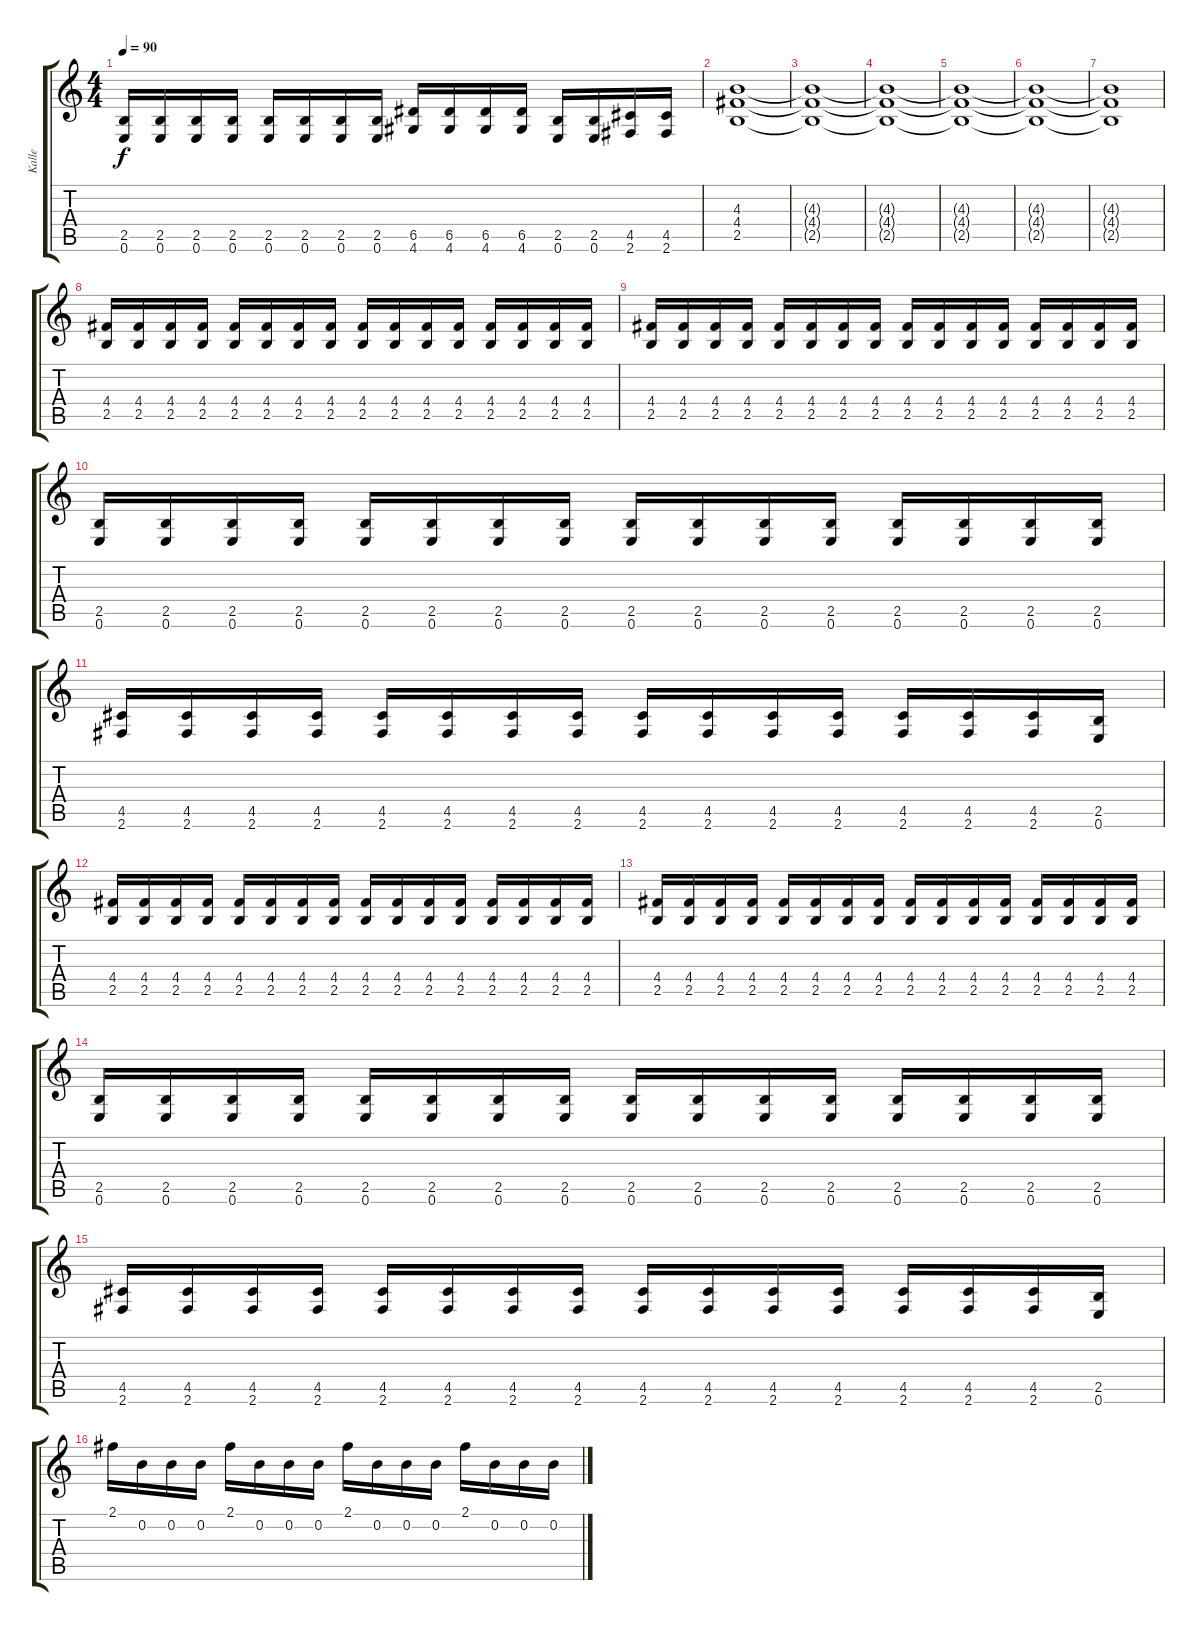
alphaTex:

\track ("Kalle" "Kalle") {instrument distortionguitar}
\staff {score tabs}
\tuning (E4 B3 G3 D3 A2 E2) {hide}
\ts (4 4)
\tempo 90
\clef g2
\ks c
(2.5 0.6).16{dy f} (2.5 0.6).16 (2.5 0.6).16 (2.5 0.6).16 (2.5 0.6).16 (2.5 0.6).16 (2.5 0.6).16 (2.5 0.6).16 (6.5 4.6).16 (6.5 4.6).16 (6.5 4.6).16 (6.5 4.6).16 (2.5 0.6).16 (2.5 0.6).16 (4.5 2.6).16 (4.5 2.6).16 |
(4.3 4.4 2.5).1 |
(4.3{t} 4.4{t} 2.5{t}).1 |
(4.3{t} 4.4{t} 2.5{t}).1 |
(4.3{t} 4.4{t} 2.5{t}).1 |
(4.3{t} 4.4{t} 2.5{t}).1 |
(4.3{t} 4.4{t} 2.5{t}).1 |
(4.4 2.5).16 (4.4 2.5).16 (4.4 2.5).16 (4.4 2.5).16 (4.4 2.5).16 (4.4 2.5).16 (4.4 2.5).16 (4.4 2.5).16 (4.4 2.5).16 (4.4 2.5).16 (4.4 2.5).16 (4.4 2.5).16 (4.4 2.5).16 (4.4 2.5).16 (4.4 2.5).16 (4.4 2.5).16 |
(4.4 2.5).16 (4.4 2.5).16 (4.4 2.5).16 (4.4 2.5).16 (4.4 2.5).16 (4.4 2.5).16 (4.4 2.5).16 (4.4 2.5).16 (4.4 2.5).16 (4.4 2.5).16 (4.4 2.5).16 (4.4 2.5).16 (4.4 2.5).16 (4.4 2.5).16 (4.4 2.5).16 (4.4 2.5).16 |
(2.5 0.6).16 (2.5 0.6).16 (2.5 0.6).16 (2.5 0.6).16 (2.5 0.6).16 (2.5 0.6).16 (2.5 0.6).16 (2.5 0.6).16 (2.5 0.6).16 (2.5 0.6).16 (2.5 0.6).16 (2.5 0.6).16 (2.5 0.6).16 (2.5 0.6).16 (2.5 0.6).16 (2.5 0.6).16 |
(4.5 2.6).16 (4.5 2.6).16 (4.5 2.6).16 (4.5 2.6).16 (4.5 2.6).16 (4.5 2.6).16 (4.5 2.6).16 (4.5 2.6).16 (4.5 2.6).16 (4.5 2.6).16 (4.5 2.6).16 (4.5 2.6).16 (4.5 2.6).16 (4.5 2.6).16 (4.5 2.6).16 (2.5 0.6).16 |
(4.4 2.5).16 (4.4 2.5).16 (4.4 2.5).16 (4.4 2.5).16 (4.4 2.5).16 (4.4 2.5).16 (4.4 2.5).16 (4.4 2.5).16 (4.4 2.5).16 (4.4 2.5).16 (4.4 2.5).16 (4.4 2.5).16 (4.4 2.5).16 (4.4 2.5).16 (4.4 2.5).16 (4.4 2.5).16 |
(4.4 2.5).16 (4.4 2.5).16 (4.4 2.5).16 (4.4 2.5).16 (4.4 2.5).16 (4.4 2.5).16 (4.4 2.5).16 (4.4 2.5).16 (4.4 2.5).16 (4.4 2.5).16 (4.4 2.5).16 (4.4 2.5).16 (4.4 2.5).16 (4.4 2.5).16 (4.4 2.5).16 (4.4 2.5).16 |
(2.5 0.6).16 (2.5 0.6).16 (2.5 0.6).16 (2.5 0.6).16 (2.5 0.6).16 (2.5 0.6).16 (2.5 0.6).16 (2.5 0.6).16 (2.5 0.6).16 (2.5 0.6).16 (2.5 0.6).16 (2.5 0.6).16 (2.5 0.6).16 (2.5 0.6).16 (2.5 0.6).16 (2.5 0.6).16 |
(4.5 2.6).16 (4.5 2.6).16 (4.5 2.6).16 (4.5 2.6).16 (4.5 2.6).16 (4.5 2.6).16 (4.5 2.6).16 (4.5 2.6).16 (4.5 2.6).16 (4.5 2.6).16 (4.5 2.6).16 (4.5 2.6).16 (4.5 2.6).16 (4.5 2.6).16 (4.5 2.6).16 (2.5 0.6).16 |
2.1.16 0.2.16 0.2.16 0.2.16 2.1.16 0.2.16 0.2.16 0.2.16 2.1.16 0.2.16 0.2.16 0.2.16 2.1.16 0.2.16 0.2.16 0.2.16
